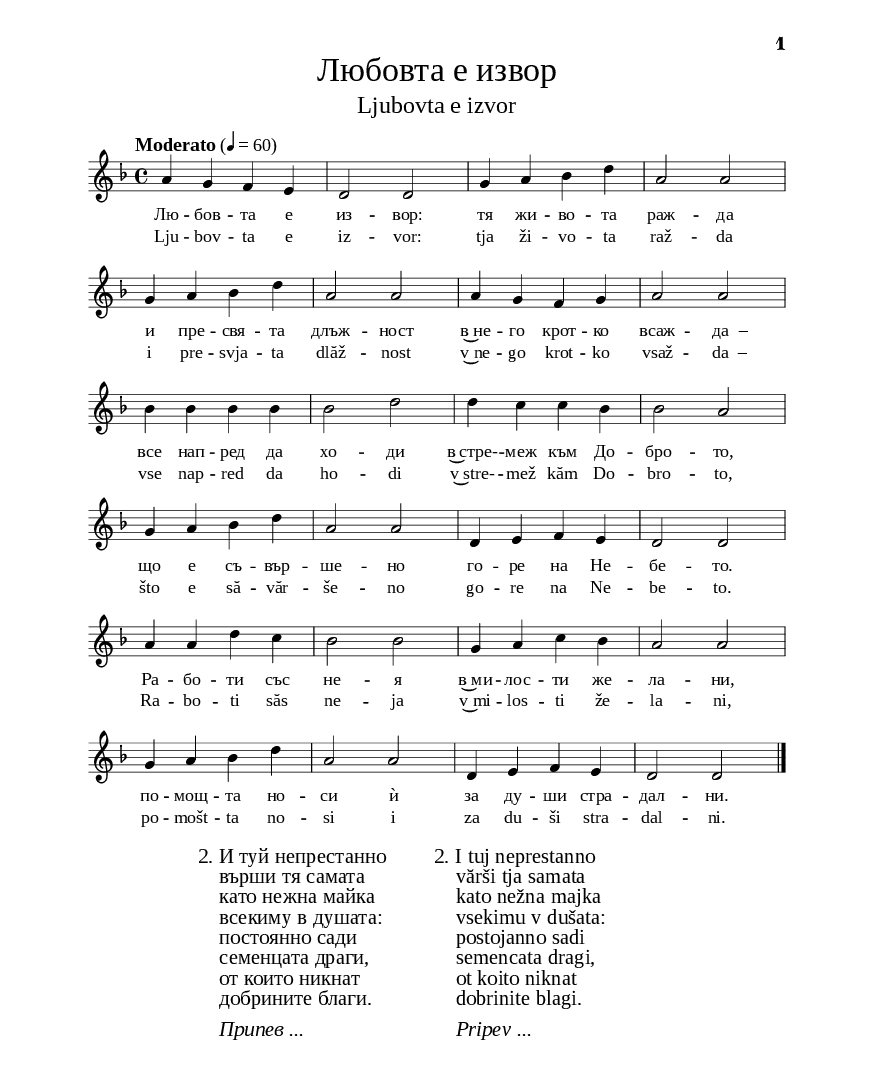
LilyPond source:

\version "2.24.3"

% include paper part and global functions
\include "include/globals.ily"

\bookpart {
  \label #'ref026
  \tocItem \markup "Любовта е извор – Ljubovta e izvor"
  \include "include/bookpart-paper.ily"
  \score {
    \include "include/score-layout.ily"

    \new Voice \absolute {
      \clef treble
      \key d \minor
      \time 4/4
      \tempoFunc "Moderato" 4 "60"
      \autoBeamOff
      a'4 g' f' e'| d'2 d'2| g'4 a' bes' d''| a'2 a'2 | \break
      g'4 a' bes' d''| a'2 a'2 | a'4 g'4 f'4 g'4 a'2 a'2| \break
      bes'4 bes'4 bes'4 bes'4 | bes'2 d''2 | d''4 c''4 c''4 bes'4 bes'2 a'2 | \break
      g'4 a'4 bes'4 d''4 | a'2 a'2 | d'4 e'4 f'4 e'4 | d'2 d'2 | \break
      a'4 a'4 d''4 c''4 | bes'2 bes'2 | g'4 a'4 c''4 bes'4 | a'2 a'2 | \break
      g'4 a'4 bes'4 d''4 | a'2 a'2 | d'4 e'4 f'4 e'4 | d'2 d'2 | \bar "|." \break
    }

    \addlyrics {
      Лю -- бов -- та е из -- вор: тя жи -- во -- та раж -- да
      и пре -- свя -- та длъж -- ност в~не -- го крот -- ко всаж -- "   да  –"
      все нап -- ред да хо -- ди "в~стре-" -- меж към До -- бро -- то,
      що е съ -- вър -- ше -- но го -- ре на Не -- бе -- то.
      Ра -- бо -- ти със не -- я в~ми -- лос -- ти же -- ла -- ни,
      по -- мощ -- та но -- си ѝ за ду -- ши стра -- дал -- ни.
    }

    \addlyrics {
      Lju -- bov -- ta e iz -- vor: tja ži -- vo -- ta raž -- da
      i pre -- svja -- ta dlăž -- nost v~ne -- go krot -- ko vsaž -- "   da  –"
      vse nap -- red da ho -- di "v~stre-" -- mež kăm Do -- bro -- to,
      što e să -- văr -- še -- no go -- re na Ne -- be -- to.
      Ra -- bo -- ti săs ne -- ja v~mi -- los -- ti že -- la -- ni,
      po -- mošt -- ta no -- si i za du -- ši stra -- dal -- ni.
    }

    \header {
      title = \titleFunc "Любовта е извор" "Ljubovta e izvor"
    }

    \midi{}

  } % score
  \markup \vspace #0.3
  \markup \abs-fontsize #10 {
    \hspace #15
    \override #'(baseline-skip . 2.8)
    \column {

      \line { 2. И туй непрестанно  }
      \line {   "   " върши тя самата }
      \line {   "   " като нежна майка }
      \line {   "   " всекиму в душата:  }
      \line {   "   " постоянно сади}
      \line {   "   " семенцата драги,}
      \line {   "   " от които никнат}
      \line {   "   " добрините благи.}
      \vspace #0.5
      \line { "   " \italic {Припев ...} }


    }

    \hspace #6
    \override #'(baseline-skip . 2.8)
    \column {

      \line { 2. I tuj neprestanno  }
      \line {   "   " vărši tja samata }
      \line {   "   " kato nežna majka }
      \line {   "   " vsekimu v dušata:  }
      \line {   "   " postojanno sadi}
      \line {   "   " semencata dragi,}
      \line {   "   " ot koito niknat}
      \line {   "   " dobrinite blagi.}
      \vspace #0.5
      \line { "   " \italic {Pripev ...} }



    } %column
  } % markup

  \pageBreak
  \markup \abs-fontsize #10 {
    \hspace #15
    \override #`(baseline-skip . ,bgCoupletBaselineSkip) % affects space between column lines
    \column {

      \line { 3. Таз велика тайна }
      \line {   "   " кой добре разбира, }
      \line {   "   " свойта душа мила }
      \line {   "   " сутрина разкрива }
      \line {   "   " както кринът бели}
      \line {   "   "на роса небесна}
      \line {   "   "и на слънчевата}
      \line {   "   "светлина чудесна.}
      \vspace #0.5
      \line { "   " \italic {Припев ...} }
      \vspace #0.5
      \line { 4. Слънцето, което }
      \line {   "   " оживотворява }
      \line {   "   " овреме човека,}
      \line {   "   " топло озарява, }
      \line {   "   "буди и възраства}
      \line {   "   "в него семенцата}
      \line {   "   "и му пълни тайно}
      \line {   "   "с добрини душата.}
      \vspace #0.5
      \line { "   " \italic {Припев ...} }
      \vspace #0.5
      \line { 5. Плодове тъй сладки, }
      \line {   "   " в Любовта узрели, }
      \line {   "   "най-блажен ще бъде}
      \line {   "   "тоз, който ви вкуси.}
      \line {   "   "В жилища небесни}
      \line {   "   "вечно ще живее,}
      \line {   "   "пред престола Божи}
      \line {   "   "песни ще да пее.}
      \line { "   " \italic {Припев ...} }
      \vspace #0.3
    }

    \hspace #6
    \override #'(baseline-skip . 2.8)
    \column {

      \line { 3. Taz velika tajna }
      \line {   "   " koj dobre razbira, }
      \line {   "   " svojta duša mila }
      \line {   "   " sutrina razkriva }
      \line {   "   " kakto krinăt beli}
      \line {   "   "na rosa nebesna}
      \line {   "   "i na slănčevata}
      \line {   "   "svetlina čudesna.}
      \vspace #0.5
      \line { "   " \italic {Pripev ...} }
      \vspace #0.5
      \line { 4. Slănceto, koeto }
      \line {   "   " oživotvorjava }
      \line {   "   " ovreme čoveka,}
      \line {   "   " toplo ozarjava, }
      \line {   "   "budi i văzrastva}
      \line {   "   "v nego semencata}
      \line {   "   "i mu pălni tajno}
      \line {   "   "s dobrini dušata.}
      \vspace #0.5
      \line { "   " \italic {Pripev ...} }
      \vspace #0.5
      \line { 5. Plodove tăj sladki, }
      \line {   "   " v Ljubovta uzreli, }
      \line {   "   "naj-blažen šte băde}
      \line {   "   "toz, kojto vi vkusi.}
      \line {   "   "V žilišta nebesni}
      \line {   "   "večno šte živee,}
      \line {   "   "pred prestola Boži}
      \line {   "   "pesni šte da pee.}
      \line { "   " \italic {Pripev ...} }
      \vspace #0.3
    } %column

  } % markup

  \markup \empty-one

  % include foreign translation(s) of the song
  \version "2.24.3"

\markup \fill-line { \fontsize #deTransTitleFontSize "Die Liebe ist eine Quelle" }

\markup { {  \vspace #0.1 } }
\markup \abs-fontsize #10 {

  \override #'(baseline-skip . 2.8)

  \column {

    \line {   1. Die Liebe ist eine Quelle, }
    \line {   "   "sie gebiert das Leben}

    \line {   "   "und eine allheilige Pflicht }
    \line {   "   " sät sie in ihm sanft: }

    \line {   "   " auf dass es immer voranschreitet }

    \line {   "   "im Streben nach dem Guten,}

    \line {   "   "das vollkommen ist oben im Himmel.}

    \vspace #0.5
    \line { "   " \italic { Refrain:}  }


    \line {   "   "Arbeite mit ihr, }

    \line {   "   "in der gewünschten Barmherzigkeit,}

    \line {   "   "und bringe ihre Hilfe}

    \line {   "   "für die leidenden Seelen.}

    \vspace #0.5

    \line {   2. Dies vollbringt sie selbst unaufhörlich}

    \line {   "   "wie eine zärtliche Mutter}

    \line {   "   "in jedermanns Seele – sie sät immerdar}

    \line {   "   "die lieben Samenkörnchen, aus denen}

    \line {   "   " die gütigen Wohltaten sprießen.}

    \vspace #0.5
    \line { "   " \italic { Refrain ...}  }


  }
  \hspace #1.5

  \override #'(baseline-skip . 2.8)


  \column {

    \line {   3. Dieses große Geheimnis, wer es gut }

    \line {   "   "  versteht, öffnet seine liebe Seele}

    \line {   "   "am Morgen, wie die weiße Lilie}

    \line {   "   " im himmlischen Tau }

    \line {   "   " und im wunderbaren Sonnenlicht.}
    \vspace #0.5
    \line { "   " \italic { Refrain ...}  }
    \vspace #0.5

    \line {   4. Die Sonne, die den Menschen zur }

    \line {   "   "       rechten Zeit belebt, scheint warm,}

    \line {   "   "  erweckt und lässt gedeihen in ihm}

    \line {   "   "  die Samenkörnchen und füllt geheim- }

    \line {   "   "  nisvoll  mit Tugenden seine Seele.}

    \vspace #0.5
    \line { "   " \italic { Refrain ...}  }

    \vspace #0.5



    \line {   5. Die so süßen Früchte, in der Liebe  }

    \line {   "   " gereift: Am seligsten wird der sein, }



    \line {   "   "der sie kostet. In himmlischen Wohn-}

    \line {   "   " stätten wird er ewig leben, vor dem}

    \line {   "   " Thron Gottes wird er Lieder singen. }


    \line { "   " \italic { Refrain ...}  }



  }
}




} % bookpart

